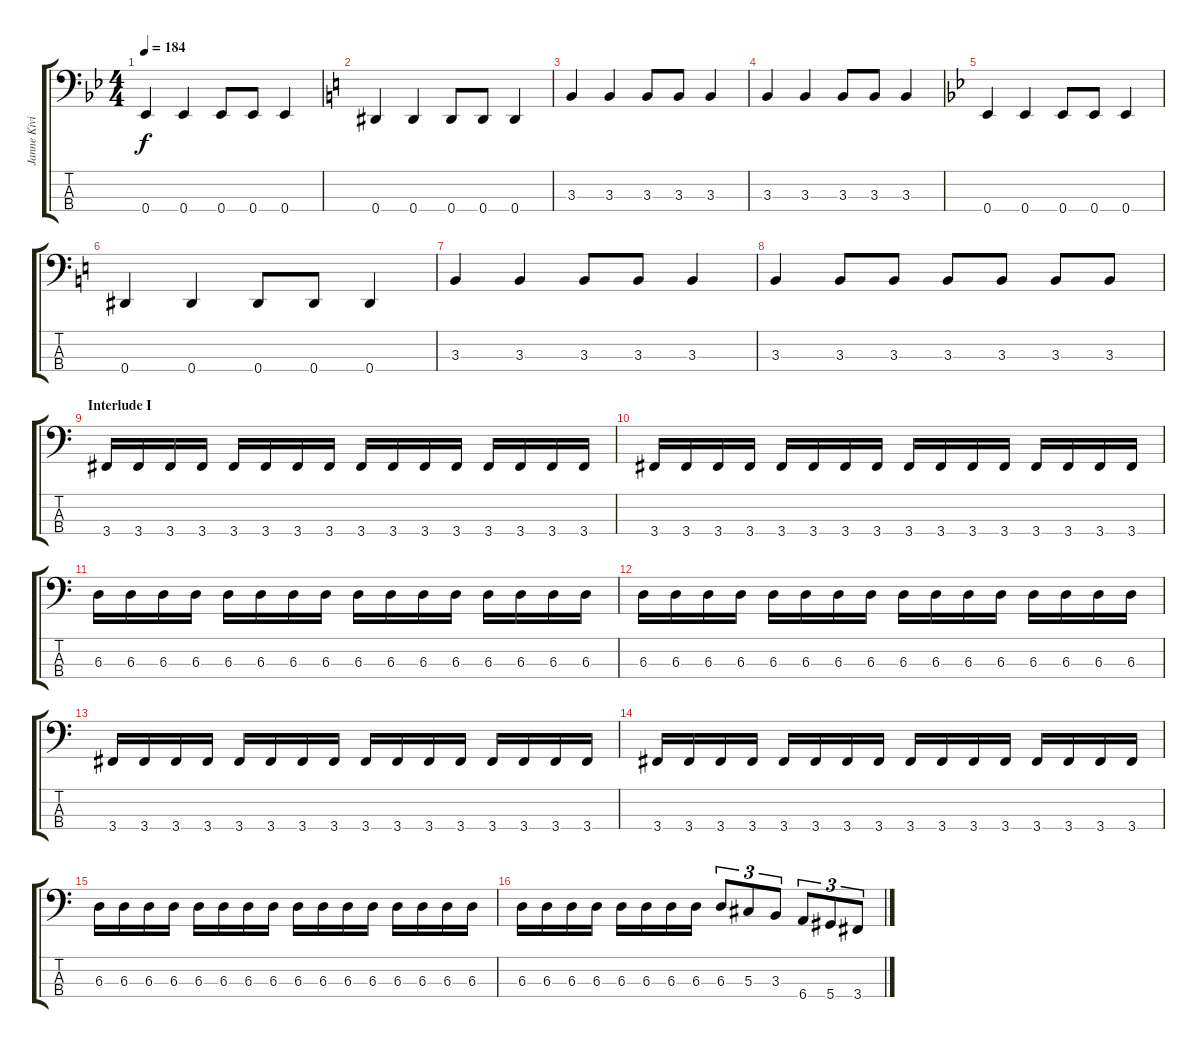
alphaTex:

\track ("Janne Kivilahti - Bass" "Janne Kivi") {instrument electricbassfinger}
\staff {score tabs}
\tuning (Gb2 Db2 Ab1 Eb1) {hide}
\ts (4 4)
\tempo 184
\clef f4
\ks gminor
0.4.4{dy f} 0.4.4 0.4.8 0.4.8 0.4.4 |
\ks c
0.4.4 0.4.4 0.4.8 0.4.8 0.4.4 |
3.3.4 3.3.4 3.3.8 3.3.8 3.3.4 |
3.3.4 3.3.4 3.3.8 3.3.8 3.3.4 |
\ks gminor
0.4.4 0.4.4 0.4.8 0.4.8 0.4.4 |
\ks c
0.4.4 0.4.4 0.4.8 0.4.8 0.4.4 |
3.3.4 3.3.4 3.3.8 3.3.8 3.3.4 |
3.3.4 3.3.8 3.3.8 3.3.8 3.3.8 3.3.8 3.3.8 |
\section ("" "Interlude I")
3.4.16 3.4.16 3.4.16 3.4.16 3.4.16 3.4.16 3.4.16 3.4.16 3.4.16 3.4.16 3.4.16 3.4.16 3.4.16 3.4.16 3.4.16 3.4.16 |
3.4.16 3.4.16 3.4.16 3.4.16 3.4.16 3.4.16 3.4.16 3.4.16 3.4.16 3.4.16 3.4.16 3.4.16 3.4.16 3.4.16 3.4.16 3.4.16 |
6.3.16 6.3.16 6.3.16 6.3.16 6.3.16 6.3.16 6.3.16 6.3.16 6.3.16 6.3.16 6.3.16 6.3.16 6.3.16 6.3.16 6.3.16 6.3.16 |
6.3.16 6.3.16 6.3.16 6.3.16 6.3.16 6.3.16 6.3.16 6.3.16 6.3.16 6.3.16 6.3.16 6.3.16 6.3.16 6.3.16 6.3.16 6.3.16 |
3.4.16 3.4.16 3.4.16 3.4.16 3.4.16 3.4.16 3.4.16 3.4.16 3.4.16 3.4.16 3.4.16 3.4.16 3.4.16 3.4.16 3.4.16 3.4.16 |
3.4.16 3.4.16 3.4.16 3.4.16 3.4.16 3.4.16 3.4.16 3.4.16 3.4.16 3.4.16 3.4.16 3.4.16 3.4.16 3.4.16 3.4.16 3.4.16 |
6.3.16 6.3.16 6.3.16 6.3.16 6.3.16 6.3.16 6.3.16 6.3.16 6.3.16 6.3.16 6.3.16 6.3.16 6.3.16 6.3.16 6.3.16 6.3.16 |
6.3.16 6.3.16 6.3.16 6.3.16 6.3.16 6.3.16 6.3.16 6.3.16 6.3.8{tu (3 2)} 5.3.8{tu (3 2)} 3.3.8{tu (3 2)} 6.4.8{tu (3 2)} 5.4.8{tu (3 2)} 3.4.8{tu (3 2)}
